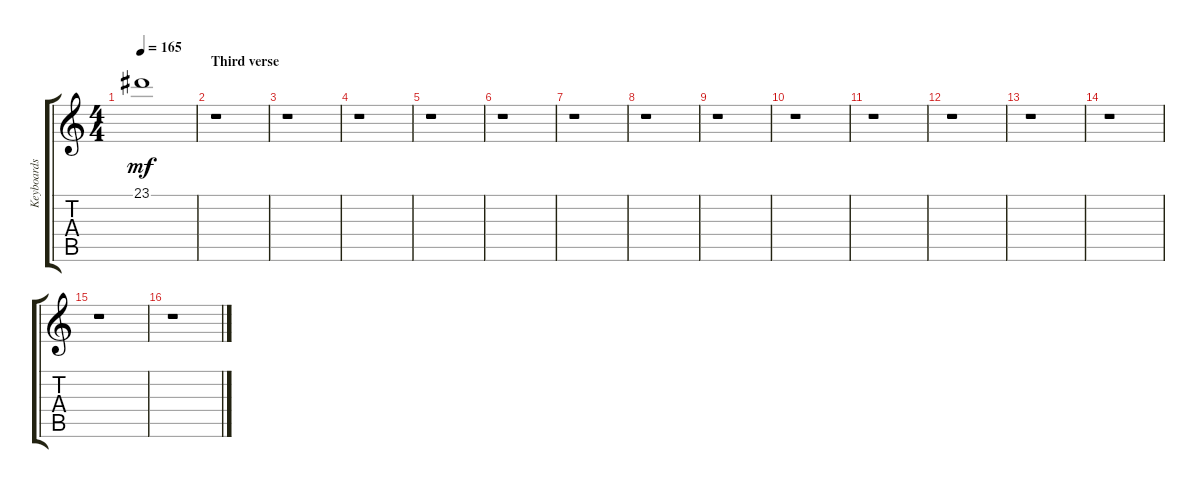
\track ("Keyboards" "Keyboards") {instrument harpsichord}
\staff {score tabs}
\tuning (E4 B3 G3 D3 A2 E2) {hide}
\ts (4 4)
\tempo 165
\clef g2
\ks c
23.1.1{dy mf} |
\section ("" "Third verse")
r.1 |
r.1 |
r.1 |
r.1 |
r.1 |
r.1 |
r.1 |
r.1 |
r.1 |
r.1 |
r.1 |
r.1 |
r.1 |
r.1 |
r.1
